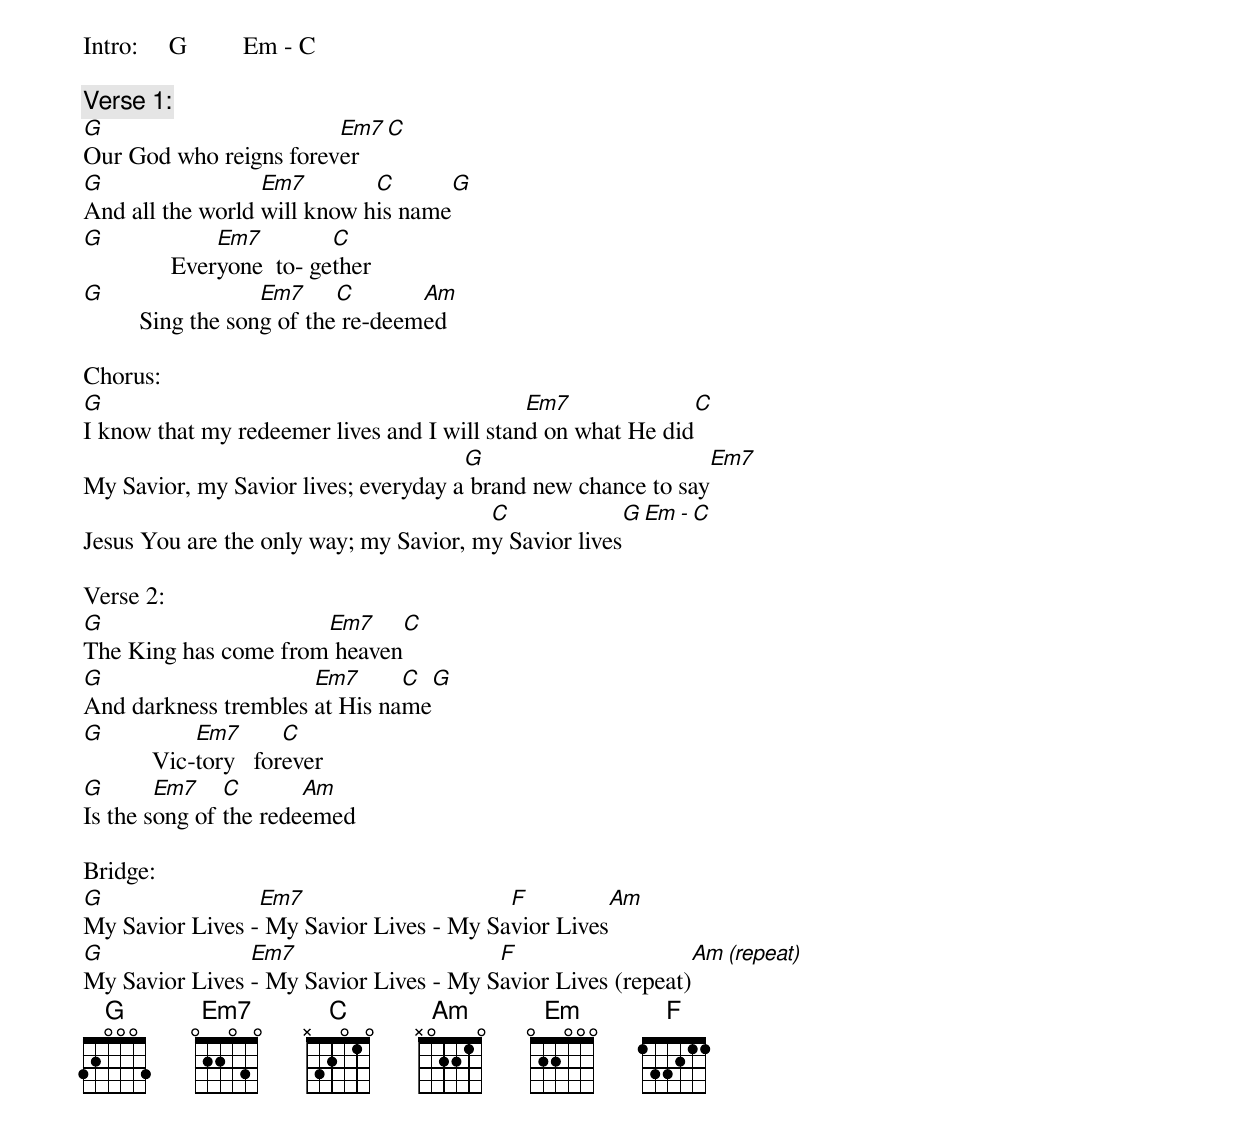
Intro:     G         Em - C

Verse 1:
G                       Em7       C
Our God who reigns forever
G                 Em7        C             G
And all the world will know his name
G                 Em7         C
              Everyone  to- gether
G                    Em7     C       Am
         Sing the song of the re-deemed

Chorus:
G                                            Em7                                               C
I know that my redeemer lives and I will stand on what He did
                                      G                                                               Em7
My Savior, my Savior lives; everyday a brand new chance to say
                                        C                                           G      Em - C
Jesus You are the only way; my Savior, my Savior lives

Verse 2:
G                     Em7         C
The King has come from heaven
G                     Em7      C         G
And darkness trembles at His name
G              Em7       C
           Vic-tory   forever
G       Em7    C       Am
Is the song of the redeemed

Bridge:
G                Em7                     F                           Am
My Savior Lives - My Savior Lives - My Savior Lives
G               Em7                     F                           Am     (repeat)
My Savior Lives - My Savior Lives - My Savior Lives (repeat)
